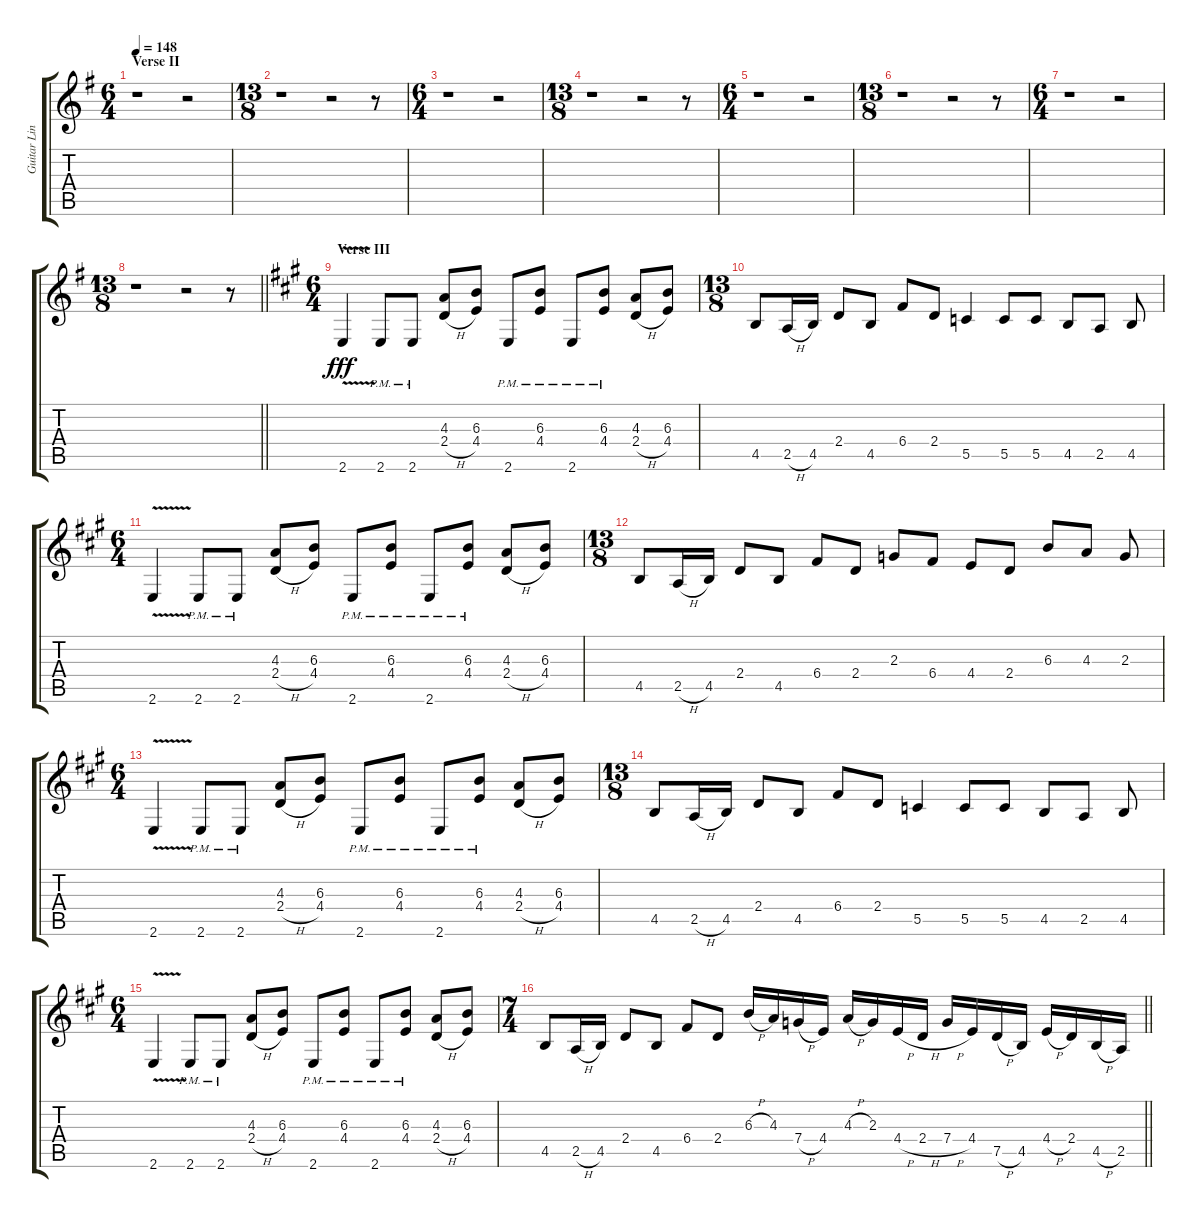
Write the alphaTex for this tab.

\track ("Guitar Line 2 [Distortion]" "Guitar Lin") {instrument distortionguitar}
\staff {score tabs}
\tuning (D4 A3 F3 C3 G2 D2) {hide}
\ts (6 4)
\section ("" "Verse II")
\tempo 148
\clef g2
\ks g
r.1{dy fff} r.2 |
\ts (13 8)
r.1 r.2 r.8 |
\ts (6 4)
r.1 r.2 |
\ts (13 8)
r.1 r.2 r.8 |
\ts (6 4)
r.1 r.2 |
\ts (13 8)
r.1 r.2 r.8 |
\ts (6 4)
r.1 r.2 |
\ts (13 8)
\barLineRight lightlight
r.1 r.2 r.8 |
\ts (6 4)
\section ("" "Verse III")
\ks a
2.6{v}.4 2.6{pm}.8 2.6{pm}.8 (4.3 2.4{h}).8 (6.3 4.4).8 2.6{pm}.8 (6.3{pm} 4.4{pm}).8 2.6{pm}.8 (6.3{pm} 4.4{pm}).8 (4.3 2.4{h}).8 (6.3 4.4).8 |
\ts (13 8)
4.5.8 2.5{h}.16 4.5.16 2.4.8 4.5.8 6.4.8 2.4.8 5.5.4 5.5.8 5.5.8 4.5.8 2.5.8 4.5.8 |
\ts (6 4)
2.6{v}.4 2.6{pm}.8 2.6{pm}.8 (4.3 2.4{h}).8 (6.3 4.4).8 2.6{pm}.8 (6.3{pm} 4.4{pm}).8 2.6{pm}.8 (6.3{pm} 4.4{pm}).8 (4.3 2.4{h}).8 (6.3 4.4).8 |
\ts (13 8)
4.5.8 2.5{h}.16 4.5.16 2.4.8 4.5.8 6.4.8 2.4.8 2.3.8 6.4.8 4.4.8 2.4.8 6.3.8 4.3.8 2.3.8 |
\ts (6 4)
2.6{v}.4 2.6{pm}.8 2.6{pm}.8 (4.3 2.4{h}).8 (6.3 4.4).8 2.6{pm}.8 (6.3{pm} 4.4{pm}).8 2.6{pm}.8 (6.3{pm} 4.4{pm}).8 (4.3 2.4{h}).8 (6.3 4.4).8 |
\ts (13 8)
4.5.8 2.5{h}.16 4.5.16 2.4.8 4.5.8 6.4.8 2.4.8 5.5.4 5.5.8 5.5.8 4.5.8 2.5.8 4.5.8 |
\ts (6 4)
2.6{v}.4 2.6{pm}.8 2.6{pm}.8 (4.3 2.4{h}).8 (6.3 4.4).8 2.6{pm}.8 (6.3{pm} 4.4{pm}).8 2.6{pm}.8 (6.3{pm} 4.4{pm}).8 (4.3 2.4{h}).8 (6.3 4.4).8 |
\ts (7 4)
\barLineRight lightlight
4.5.8 2.5{h}.16 4.5.16 2.4.8 4.5.8 6.4.8 2.4.8 6.3{h}.16 4.3.16 7.4{h}.16 4.4.16 4.3{h}.16 2.3.16 4.4{h}.16 2.4{h}.16 7.4{h}.16 4.4.16 7.5{h}.16 4.5.16 4.4{h}.16 2.4.16 4.5{h}.16 2.5.16
